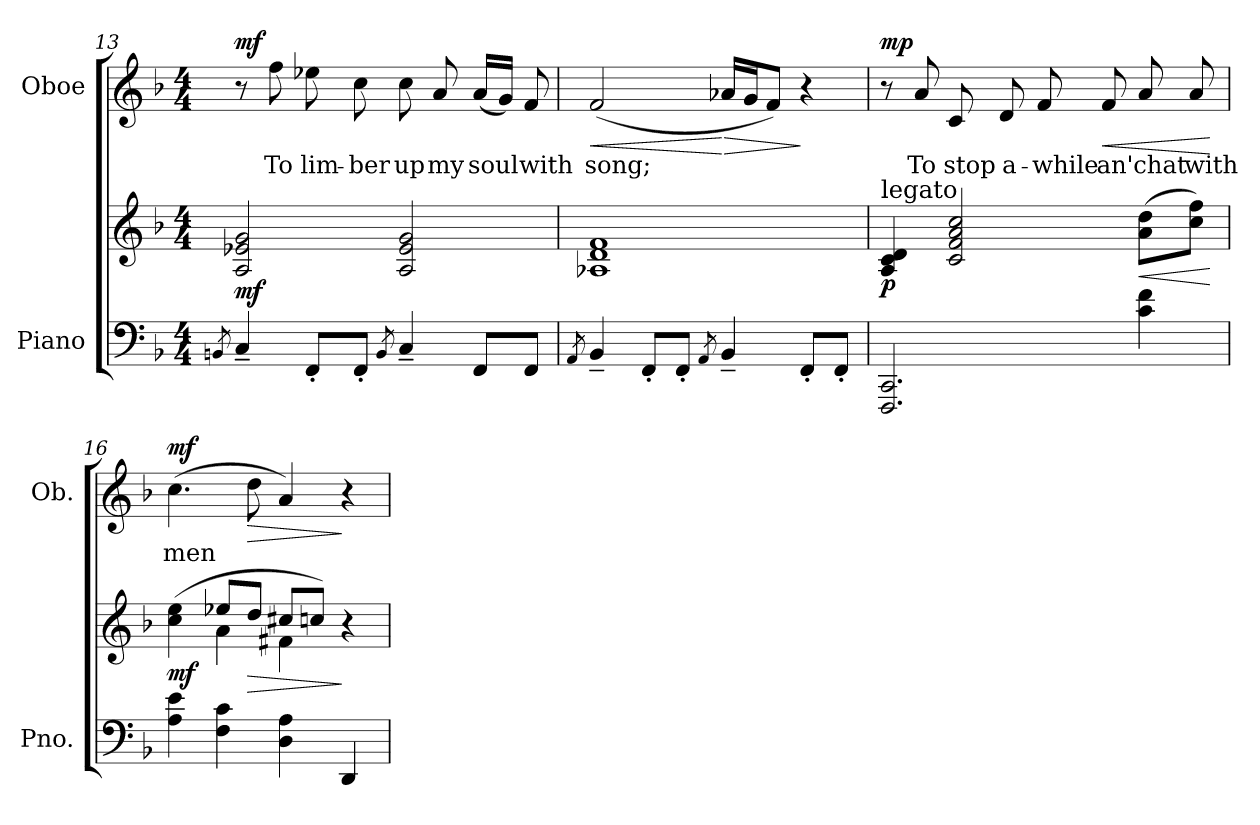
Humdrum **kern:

**kern	**kern	**dynam	**kern	**text	**dynam
*part2	*part2	*part2	*part1	*part1	*part1
*staff3	*staff2	*staff2/3	*staff1	*staff1	*staff1
*I"Piano	*	*	*I"Oboe	*	*
*I'Pno.	*	*	*I'Ob.	*	*
!!LO:LB:g=z
*clefF4	*clefG2	*	*clefG2	*	*
*k[b-]	*k[b-]	*	*k[b-]	*	*
*M4/4	*M4/4	*	*M4/4	*	*
=13	=13	=13	=13	=13	=13
8qBBn/	.	.	.	.	.
!	!	!LO:DY:b	!	!	!LO:DY:a
4C~/	2A/ 2e-X/ 2g/	mf	8r	.	mf
!	!	!	!	!LO:LY:b	!
.	.	.	8ff\	To	.
!	!	!	!	!LO:LY:b	!
8FF'/L	.	.	8ee-X\	lim-	.
!	!	!	!	!LO:LY:b	!
8FF'/J	.	.	8cc\	-ber	.
8qBB/	.	.	.	.	.
!	!	!	!	!LO:LY:b	!
4C~/	2A/ 2e-/ 2g/	.	8cc\	up	.
!	!	!	!	!LO:LY:b	!
.	.	.	8a/	my	.
!	!	!	!	!LO:LY:b	!
8FF/L	.	.	(16a/LL	soul	.
.	.	.	16g/JJ)	.	.
!	!	!	!	!LO:LY:b	!
8FF/J	.	.	8f/	with	.
=14	=14	=14	=14	=14	=14
8qAA/	.	.	.	.	.
!	!	!	!	!LO:LY:b	!LO:HP:b
4BB-~/	1A-X 1d 1f	.	(2f/	song;	<
8FF'/L	.	.	.	.	.
8FF'/J	.	.	.	.	.
8qAA/	.	.	.	.	.
!	!	!	!	!	!LO:HP:n=1:b
4BB-~/	.	.	16a-X/LL	.	[ >
.	.	.	16g/J	.	.
.	.	.	8f/J)	.	.
8FF'/L	.	.	4r	.	]
8FF'/J	.	.	.	.	.
=15	=15	=15	=15	=15	=15
!	!LO:TX:a:t=legato	!	!	!	!
!	!	!LO:DY:b	!	!	!LO:DY:a
2.FFF/ 2.CC/	4A/ 4c/ 4d/	p	8r	.	mp
!	!	!	!	!LO:LY:b	!
.	.	.	8a/	To	.
!	!	!	!	!LO:LY:b	!
.	2c/ 2f/ 2a/ 2cc/	.	8c/	stop	.
!	!	!	!	!LO:LY:b	!
.	.	.	8d/	a-	.
!	!	!	!	!LO:LY:b	!
.	.	.	8f/	-while	.
!	!	!	!	!LO:LY:b	!LO:HP:b
.	.	.	8f/	an'	<
!	!	!LO:HP:b	!	!LO:LY:b	!
4c\ 4f\	(8a\ 8dd\L	<	8a/	chat	.
!	!	!	!	!LO:LY:b	!
.	8cc\ 8ff\J)	.	8a/	with	.
.	.	[	.	.	[
!!LO:LB:g=z
=16	=16	=16	=16	=16	=16
*	*^	*	*	*	*
!	!	!	!LO:DY:b	!	!LO:LY:b	!LO:DY:a
4A\ 4e\	(4cc\ 4ee\	4ryy	mf	(4.cc\	men	mf
4F\ 4c\	8ee-X/L	4a\	.	.	.	.
!	!	!	!LO:HP:b	!	!	!LO:HP:b
.	8dd/J	.	>	8dd\	.	>
4D\ 4A\	8cc#X/L	4f#X\	.	4a/)	.	.
.	8ccn/J)	.	.	.	.	.
4DD/	4r	4ryy	]	4r	.	]
*	*v	*v	*	*	*	*
=	=	=	=	=	=
*-	*-	*-	*-	*-	*-
